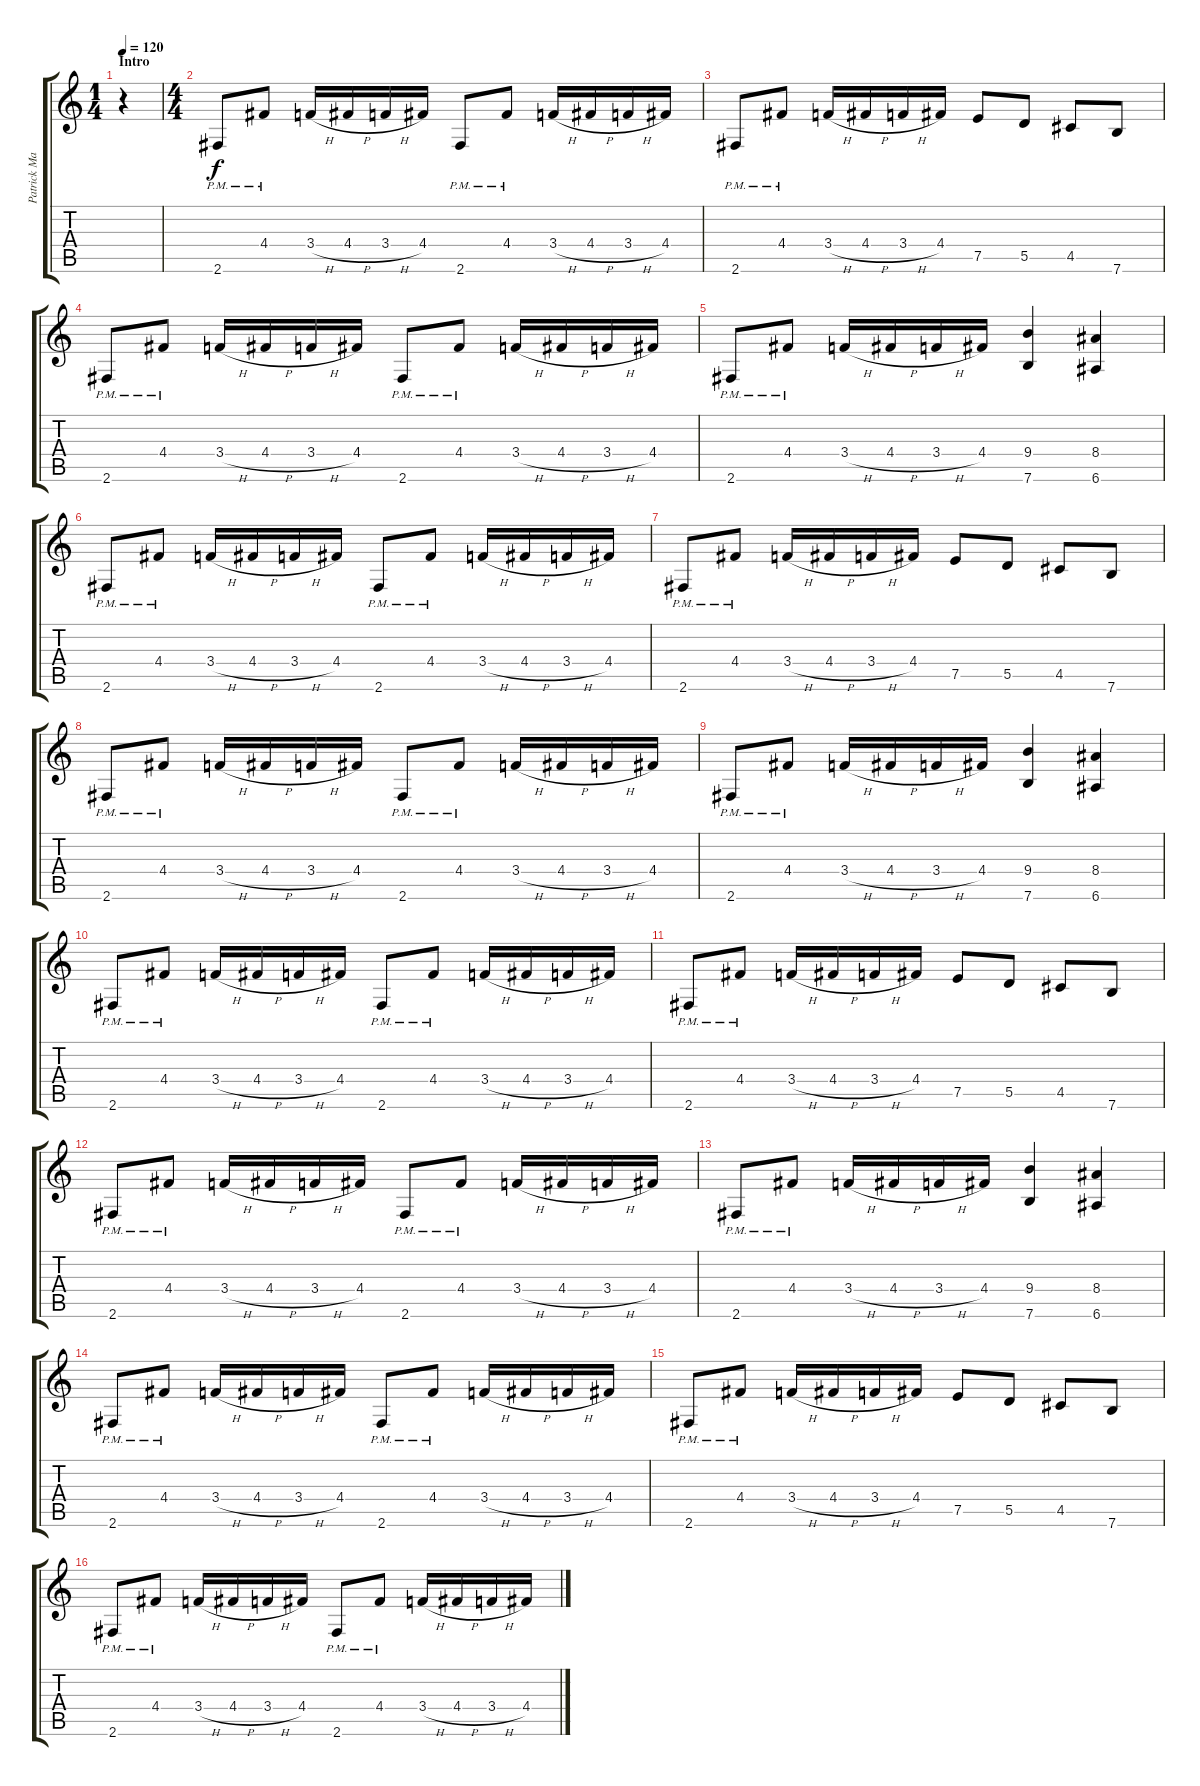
\track ("Patrick Mameli " "Patrick Ma") {instrument distortionguitar}
\staff {score tabs}
\tuning (E4 B3 G3 D3 A2 E2) {hide}
\ts (1 4)
\section ("" "Intro")
\tempo 120
\tempo 200
\tempo 120
\clef g2
\ks c
r.4{dy f instrument distortionguitar} |
\ts (4 4)
2.6{pm}.8 4.4{pm}.8 3.4{h}.16 4.4{h}.16 3.4{h}.16 4.4.16 2.6{pm}.8 4.4{pm}.8 3.4{h}.16 4.4{h}.16 3.4{h}.16 4.4.16 |
2.6{pm}.8 4.4{pm}.8 3.4{h}.16 4.4{h}.16 3.4{h}.16 4.4.16 7.5.8 5.5.8 4.5.8 7.6.8 |
2.6{pm}.8 4.4{pm}.8 3.4{h}.16 4.4{h}.16 3.4{h}.16 4.4.16 2.6{pm}.8 4.4{pm}.8 3.4{h}.16 4.4{h}.16 3.4{h}.16 4.4.16 |
2.6{pm}.8 4.4{pm}.8 3.4{h}.16 4.4{h}.16 3.4{h}.16 4.4.16 (9.4 7.6).4 (8.4 6.6).4 |
2.6{pm}.8 4.4{pm}.8 3.4{h}.16 4.4{h}.16 3.4{h}.16 4.4.16 2.6{pm}.8 4.4{pm}.8 3.4{h}.16 4.4{h}.16 3.4{h}.16 4.4.16 |
2.6{pm}.8 4.4{pm}.8 3.4{h}.16 4.4{h}.16 3.4{h}.16 4.4.16 7.5.8 5.5.8 4.5.8 7.6.8 |
2.6{pm}.8 4.4{pm}.8 3.4{h}.16 4.4{h}.16 3.4{h}.16 4.4.16 2.6{pm}.8 4.4{pm}.8 3.4{h}.16 4.4{h}.16 3.4{h}.16 4.4.16 |
2.6{pm}.8 4.4{pm}.8 3.4{h}.16 4.4{h}.16 3.4{h}.16 4.4.16 (9.4 7.6).4 (8.4 6.6).4 |
2.6{pm}.8 4.4{pm}.8 3.4{h}.16 4.4{h}.16 3.4{h}.16 4.4.16 2.6{pm}.8 4.4{pm}.8 3.4{h}.16 4.4{h}.16 3.4{h}.16 4.4.16 |
2.6{pm}.8 4.4{pm}.8 3.4{h}.16 4.4{h}.16 3.4{h}.16 4.4.16 7.5.8 5.5.8 4.5.8 7.6.8 |
2.6{pm}.8 4.4{pm}.8 3.4{h}.16 4.4{h}.16 3.4{h}.16 4.4.16 2.6{pm}.8 4.4{pm}.8 3.4{h}.16 4.4{h}.16 3.4{h}.16 4.4.16 |
2.6{pm}.8 4.4{pm}.8 3.4{h}.16 4.4{h}.16 3.4{h}.16 4.4.16 (9.4 7.6).4 (8.4 6.6).4 |
2.6{pm}.8 4.4{pm}.8 3.4{h}.16 4.4{h}.16 3.4{h}.16 4.4.16 2.6{pm}.8 4.4{pm}.8 3.4{h}.16 4.4{h}.16 3.4{h}.16 4.4.16 |
2.6{pm}.8 4.4{pm}.8 3.4{h}.16 4.4{h}.16 3.4{h}.16 4.4.16 7.5.8 5.5.8 4.5.8 7.6.8 |
2.6{pm}.8 4.4{pm}.8 3.4{h}.16 4.4{h}.16 3.4{h}.16 4.4.16 2.6{pm}.8 4.4{pm}.8 3.4{h}.16 4.4{h}.16 3.4{h}.16 4.4.16
